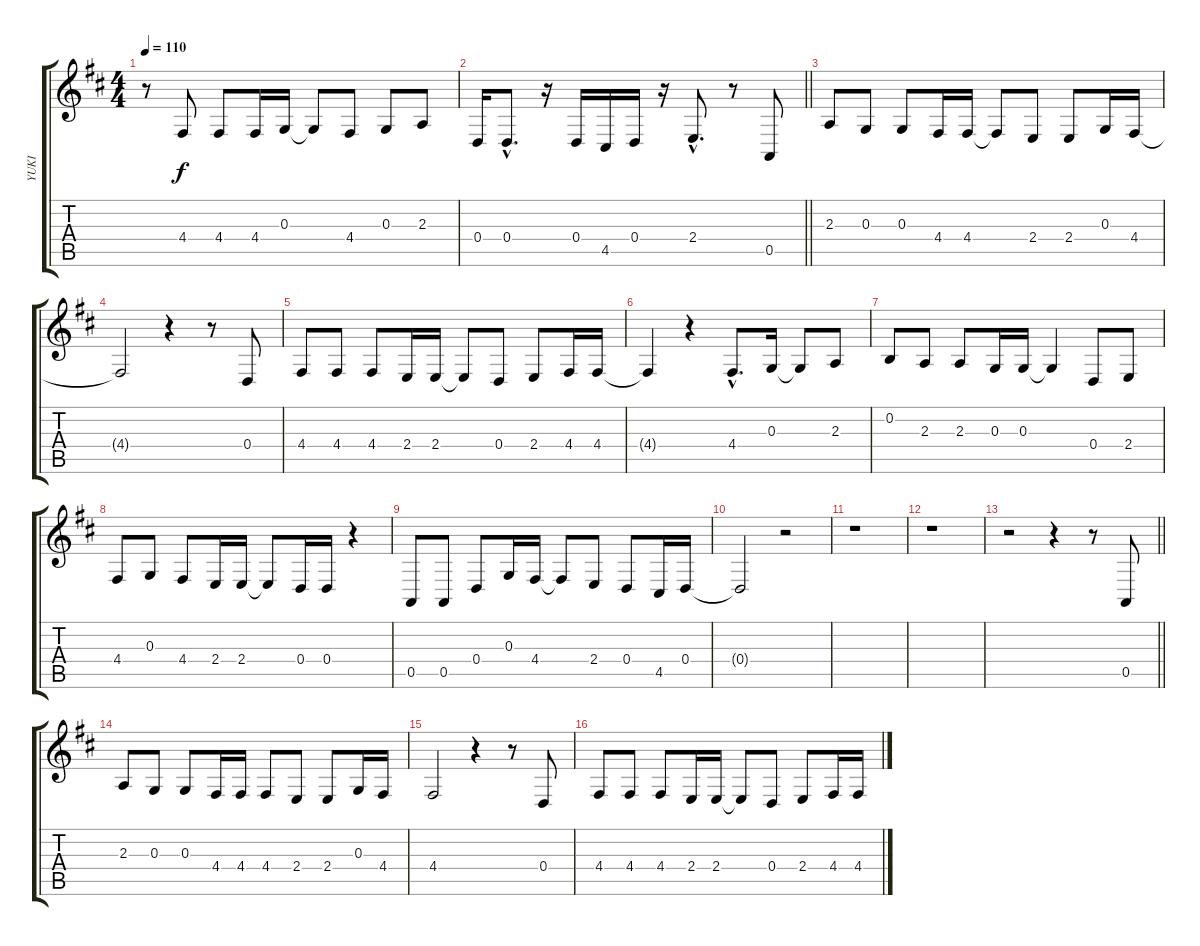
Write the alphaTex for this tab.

\track ("YUKI" "YUKI") {instrument sopranosax}
\staff {score tabs}
\tuning (E4 B3 G3 D3 A2 E2) {hide}
\ts (4 4)
\tempo 110
\clef g2
\ks d
r.8{dy f} 4.4.8 4.4.8 4.4.16 0.3.16 0.3{t}.8 4.4.8 0.3.8 2.3.8 |
\barLineRight lightlight
0.4.16 0.4{hac}.8{d} r.16 0.4.16 4.5.16 0.4.16 r.16 2.4{hac}.8{d} r.8 0.5.8 |
2.3.8 0.3.8 0.3.8 4.4.16 4.4.16 4.4{t}.8 2.4.8 2.4.8 0.3.16 4.4.16 |
4.4{t}.2 r.4 r.8 0.4.8 |
4.4.8 4.4.8 4.4.8 2.4.16 2.4.16 2.4{t}.8 0.4.8 2.4.8 4.4.16 4.4.16 |
4.4{t}.4 r.4 4.4{hac}.8{d} 0.3.16 0.3{t}.8 2.3.8 |
0.2.8 2.3.8 2.3.8 0.3.16 0.3.16 0.3{t}.4 0.4.8 2.4.8 |
4.4.8 0.3.8 4.4.8 2.4.16 2.4.16 2.4{t}.8 0.4.16 0.4.16 r.4 |
0.5.8 0.5.8 0.4.8 0.3.16 4.4.16 4.4{t}.8 2.4.8 0.4.8 4.5.16 0.4.16 |
0.4{t}.2 r.2 |
r.1 |
r.1 |
\barLineRight lightlight
r.2 r.4 r.8 0.5.8 |
2.3.8 0.3.8 0.3.8 4.4.16 4.4.16 4.4.8 2.4.8 2.4.8 0.3.16 4.4.16 |
4.4.2 r.4 r.8 0.4.8 |
4.4.8 4.4.8 4.4.8 2.4.16 2.4.16 2.4{t}.8 0.4.8 2.4.8 4.4.16 4.4.16
